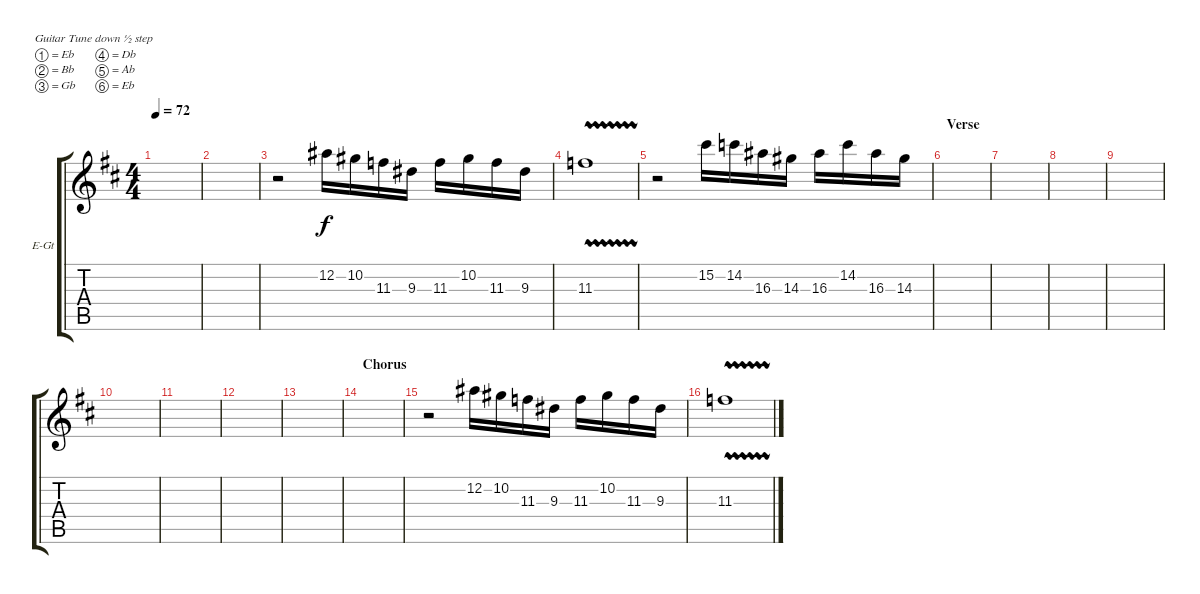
\defaultSystemsLayout 4
\bracketExtendMode groupsimilarinstruments
\firstSystemTrackNameOrientation horizontal
\otherSystemsTrackNameOrientation horizontal
\track ("GUITAR 3 FILL PART 1" "E-Gt") {instrument distortionguitar}
\staff {score tabs}
\tuning (Eb4 Bb3 Gb3 Db3 Ab2 Eb2)
\ts (4 4)
\tempo 72
\clef g2
\ks d
|
|
r.2 12.2.16 10.2.16 11.3.16 9.3.16 11.3.16 10.2.16 11.3.16 9.3.16 |
11.3{vw}.1{beam invert} |
r.2 15.2.16 14.2.16 16.3.16 14.3.16 16.3.16 14.2.16 16.3.16 14.3.16 |
\section ("" "Verse")
|
|
|
|
|
|
|
|
\section ("" "Chorus")
|
r.2 12.2.16 10.2.16 11.3.16 9.3.16 11.3.16 10.2.16 11.3.16 9.3.16 |
11.3{vw}.1{beam invert}
